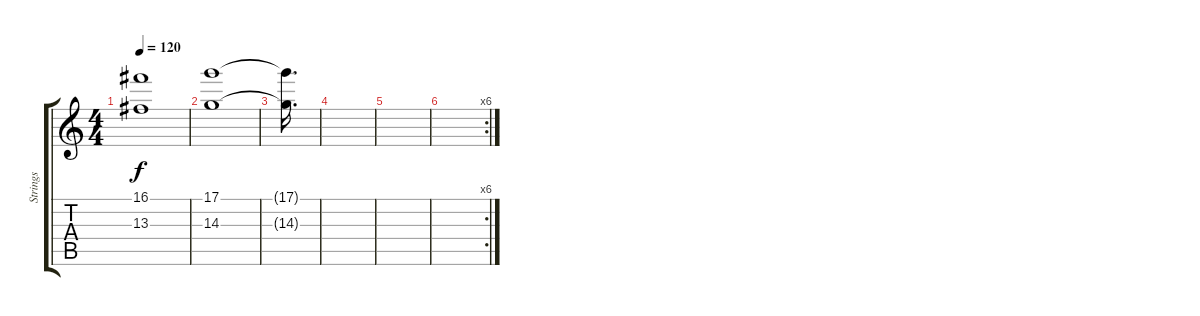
\track ("Strings" "Strings") {instrument tremolostrings}
\staff {score tabs}
\tuning (D5 A4 F4 C4 G3 D3) {hide}
\ts (4 4)
\tempo 120
\clef g2
\ks c
(16.1 13.3).1{dy f} |
(17.1 14.3).1 |
(17.1{t} 14.3{t}).16{d} |
|
|
\rc 6
